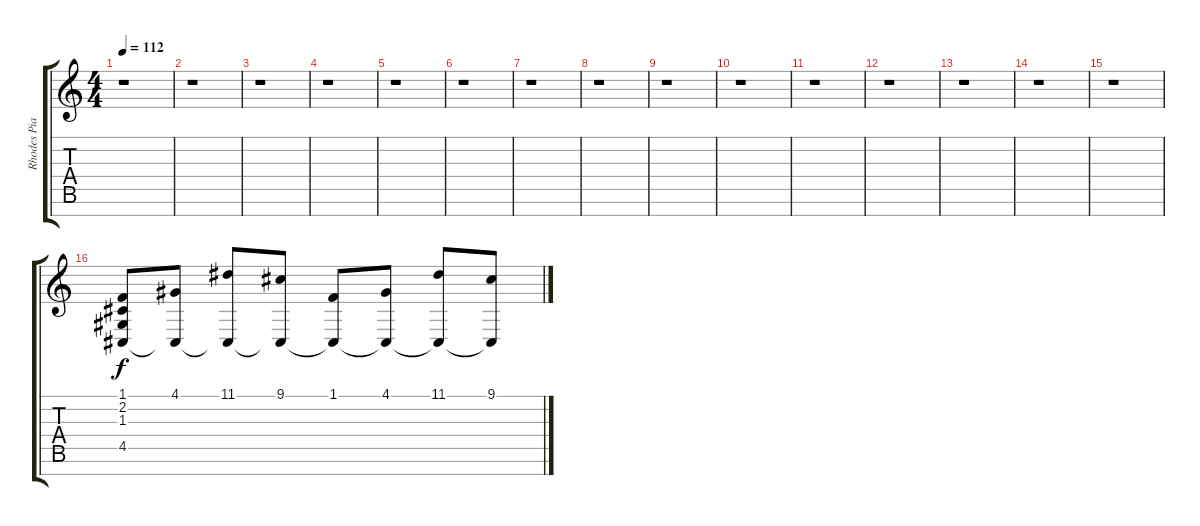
\track ("Rhodes Piano" "Rhodes Pia") {instrument electricpiano1}
\staff {score tabs}
\tuning (E4 B3 G3 D3 A2 E2 B1) {hide}
\ts (4 4)
\tempo 112
\clef g2
\ks c
r.1{dy f} |
r.1 |
r.1 |
r.1 |
r.1 |
r.1 |
r.1 |
r.1 |
r.1 |
r.1 |
r.1 |
r.1 |
r.1 |
r.1 |
r.1 |
(1.1 2.2 1.3 4.5).8 (4.1 4.5{t}).8 (11.1 4.5{t}).8 (9.1 4.5{t}).8 (1.1 4.5{t}).8 (4.1 4.5{t}).8 (11.1 4.5{t}).8 (9.1 4.5{t}).8
